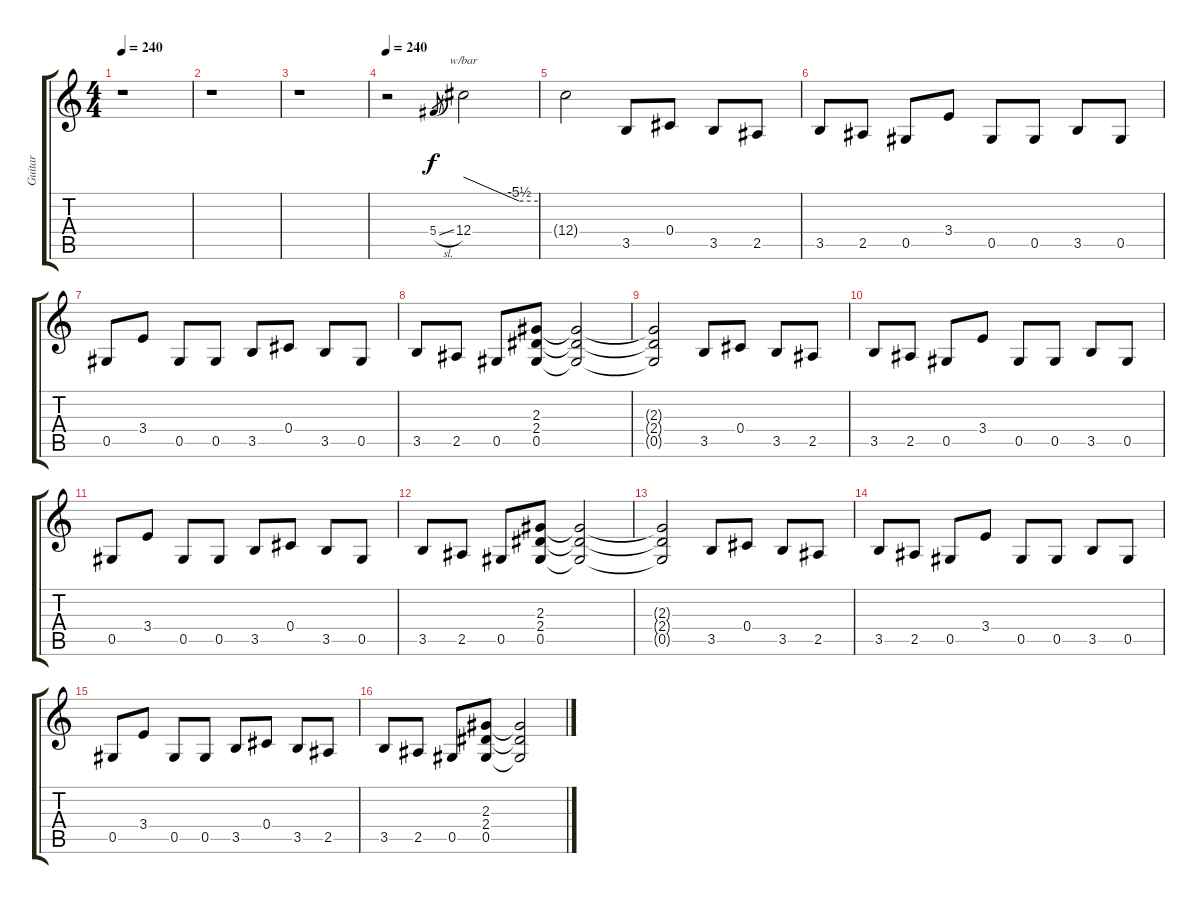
\track ("Guitar" "Guitar") {instrument distortionguitar}
\staff {score tabs}
\tuning (Eb4 Bb3 Gb3 Db3 Ab2 Eb2) {hide}
\ts (4 4)
\tempo 240
\tempo 120
\tempo 240
\clef g2
\ks c
r.1{dy f instrument distortionguitar} |
r.1 |
r.1 |
\tempo 240
r.2 5.4{sl}.8{gr} 12.4.2{tbe (custom default 0 0 45 -22 60 -22)} |
12.4{t}.2 3.5.8 0.4.8 3.5.8 2.5.8 |
3.5.8 2.5.8 0.5.8 3.4.8 0.5.8 0.5.8 3.5.8 0.5.8 |
0.5.8 3.4.8 0.5.8 0.5.8 3.5.8 0.4.8 3.5.8 0.5.8 |
3.5.8 2.5.8 0.5.8 (2.3 2.4 0.5).8 (2.3{t} 2.4{t} 0.5{t}).2 |
(2.3{t} 2.4{t} 0.5{t}).2 3.5.8 0.4.8 3.5.8 2.5.8 |
3.5.8 2.5.8 0.5.8 3.4.8 0.5.8 0.5.8 3.5.8 0.5.8 |
0.5.8 3.4.8 0.5.8 0.5.8 3.5.8 0.4.8 3.5.8 0.5.8 |
3.5.8 2.5.8 0.5.8 (2.3 2.4 0.5).8 (2.3{t} 2.4{t} 0.5{t}).2 |
(2.3{t} 2.4{t} 0.5{t}).2 3.5.8 0.4.8 3.5.8 2.5.8 |
3.5.8 2.5.8 0.5.8 3.4.8 0.5.8 0.5.8 3.5.8 0.5.8 |
0.5.8 3.4.8 0.5.8 0.5.8 3.5.8 0.4.8 3.5.8 2.5.8 |
3.5.8 2.5.8 0.5.8 (2.3 2.4 0.5).8 (2.3{t} 2.4{t} 0.5{t}).2
